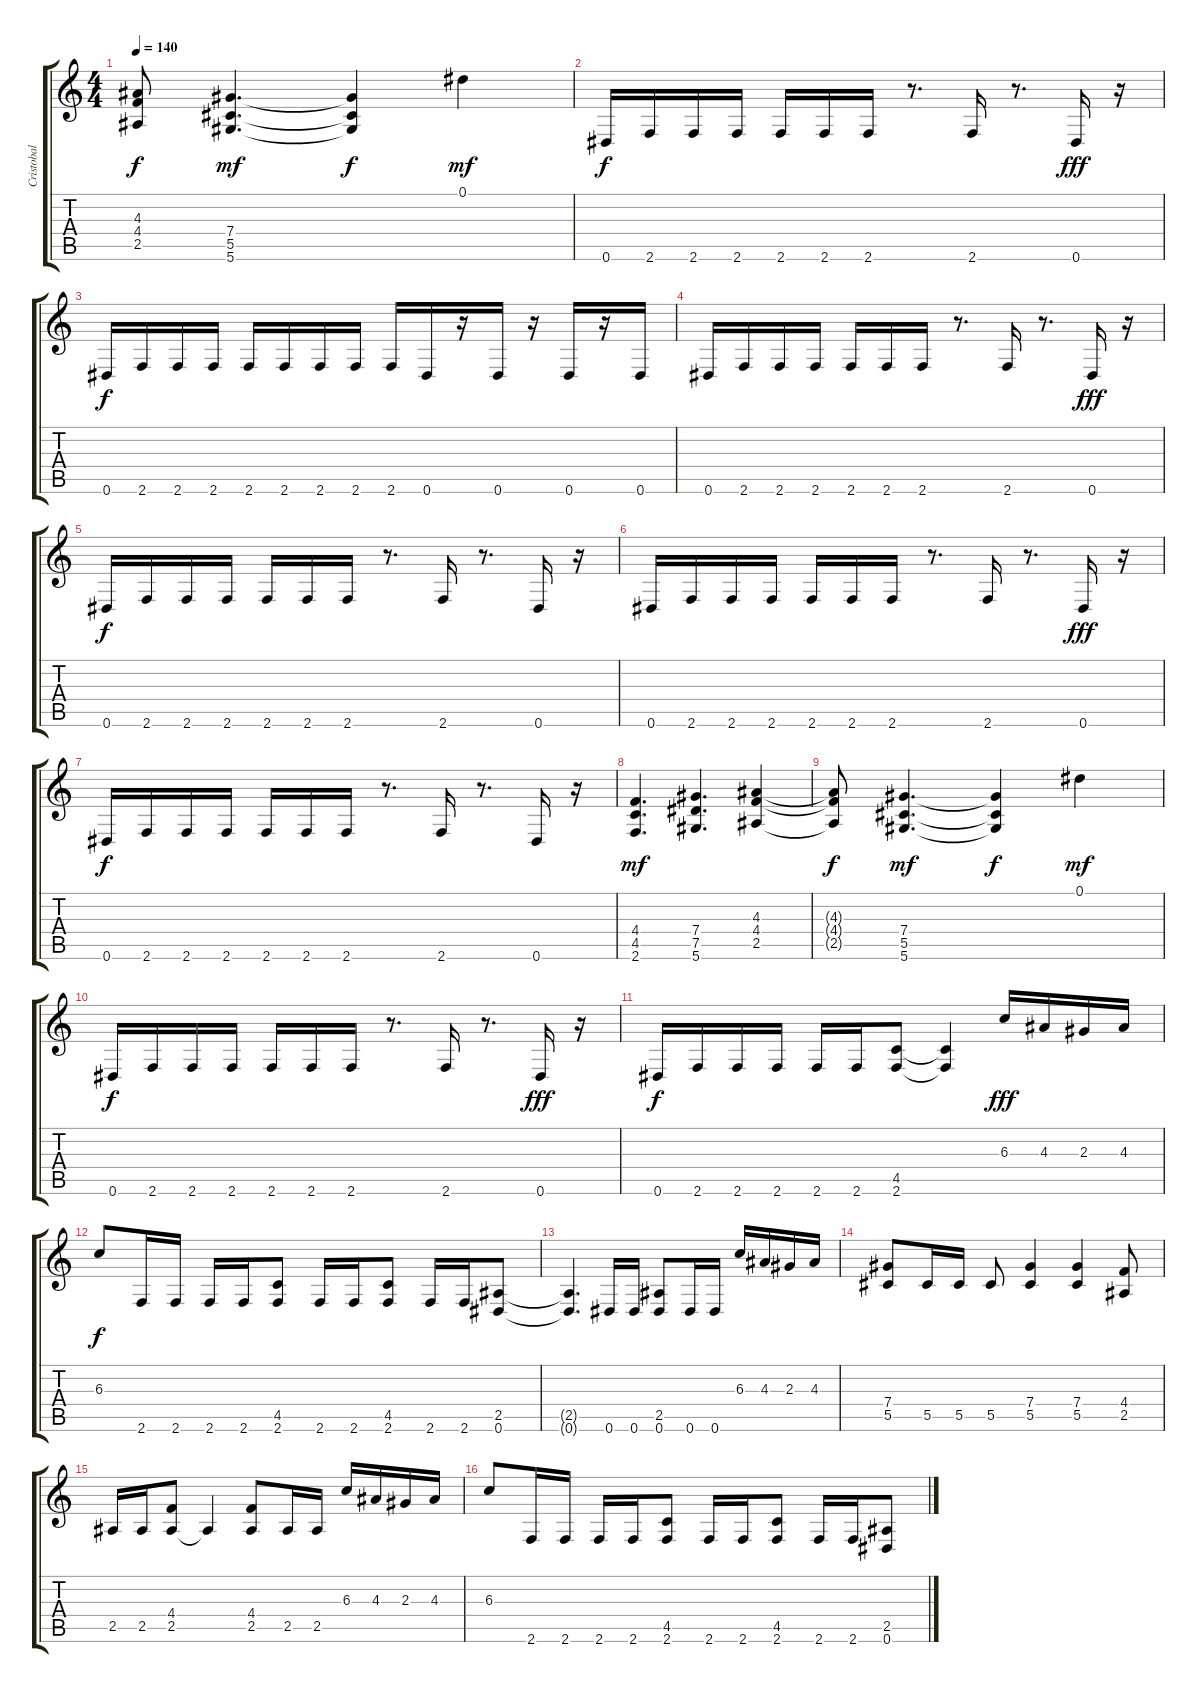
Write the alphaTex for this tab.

\track ("Cristobal Arriagada" "Cristobal ") {instrument distortionguitar}
\staff {score tabs}
\tuning (Eb4 Bb3 Gb3 Db3 Ab2 Eb2) {hide}
\ts (4 4)
\tempo 140
\clef g2
\ks c
(4.3{t} 4.4{t} 2.5{t}).8{dy f} (7.4 5.5 5.6).4{d dy mf} (7.4{t} 5.5{t} 5.6{t}).4{dy f} 0.1.4{dy mf} |
0.6.16{dy f} 2.6.16 2.6.16 2.6.16 2.6.16 2.6.16 2.6.16 r.8{d} 2.6.16 r.8{d} 0.6.16{dy fff} r.16 |
0.6.16{dy f} 2.6.16 2.6.16 2.6.16 2.6.16 2.6.16 2.6.16 2.6.16 2.6.16 0.6.16 r.16 0.6.16 r.16 0.6.16 r.16 0.6.16 |
0.6.16 2.6.16 2.6.16 2.6.16 2.6.16 2.6.16 2.6.16 r.8{d} 2.6.16 r.8{d} 0.6.16{dy fff} r.16 |
0.6.16{dy f} 2.6.16 2.6.16 2.6.16 2.6.16 2.6.16 2.6.16 r.8{d} 2.6.16 r.8{d} 0.6.16 r.16 |
0.6.16 2.6.16 2.6.16 2.6.16 2.6.16 2.6.16 2.6.16 r.8{d} 2.6.16 r.8{d} 0.6.16{dy fff} r.16 |
0.6.16{dy f} 2.6.16 2.6.16 2.6.16 2.6.16 2.6.16 2.6.16 r.8{d} 2.6.16 r.8{d} 0.6.16 r.16 |
(4.4 4.5 2.6).4{d dy mf} (7.4 7.5 5.6).4{d} (4.3 4.4 2.5).4 |
(4.3{t} 4.4{t} 2.5{t}).8{dy f} (7.4 5.5 5.6).4{d dy mf} (7.4{t} 5.5{t} 5.6{t}).4{dy f} 0.1.4{dy mf} |
0.6.16{dy f} 2.6.16 2.6.16 2.6.16 2.6.16 2.6.16 2.6.16 r.8{d} 2.6.16 r.8{d} 0.6.16{dy fff} r.16 |
0.6.16{dy f} 2.6.16 2.6.16 2.6.16 2.6.16 2.6.16 (4.5 2.6).8 (4.5{t} 2.6{t}).4 6.3.16{dy fff} 4.3.16 2.3.16 4.3.16 |
6.3.8{dy f} 2.6.16 2.6.16 2.6.16 2.6.16 (4.5 2.6).8 2.6.16 2.6.16 (4.5 2.6).8 2.6.16 2.6.16 (2.5 0.6).8 |
(2.5{t} 0.6{t}).4{d} 0.6.16 0.6.16 (2.5 0.6).8 0.6.16 0.6.16 6.3.16 4.3.16 2.3.16 4.3.16 |
(7.4 5.5).8 5.5.16 5.5.16 5.5.8 (7.4 5.5).4 (7.4 5.5).4 (4.4 2.5).8 |
2.5.16 2.5.16 (4.4 2.5).8 2.5{t}.4 (4.4 2.5).8 2.5.16 2.5.16 6.3.16 4.3.16 2.3.16 4.3.16 |
6.3.8 2.6.16 2.6.16 2.6.16 2.6.16 (4.5 2.6).8 2.6.16 2.6.16 (4.5 2.6).8 2.6.16 2.6.16 (2.5 0.6).8
